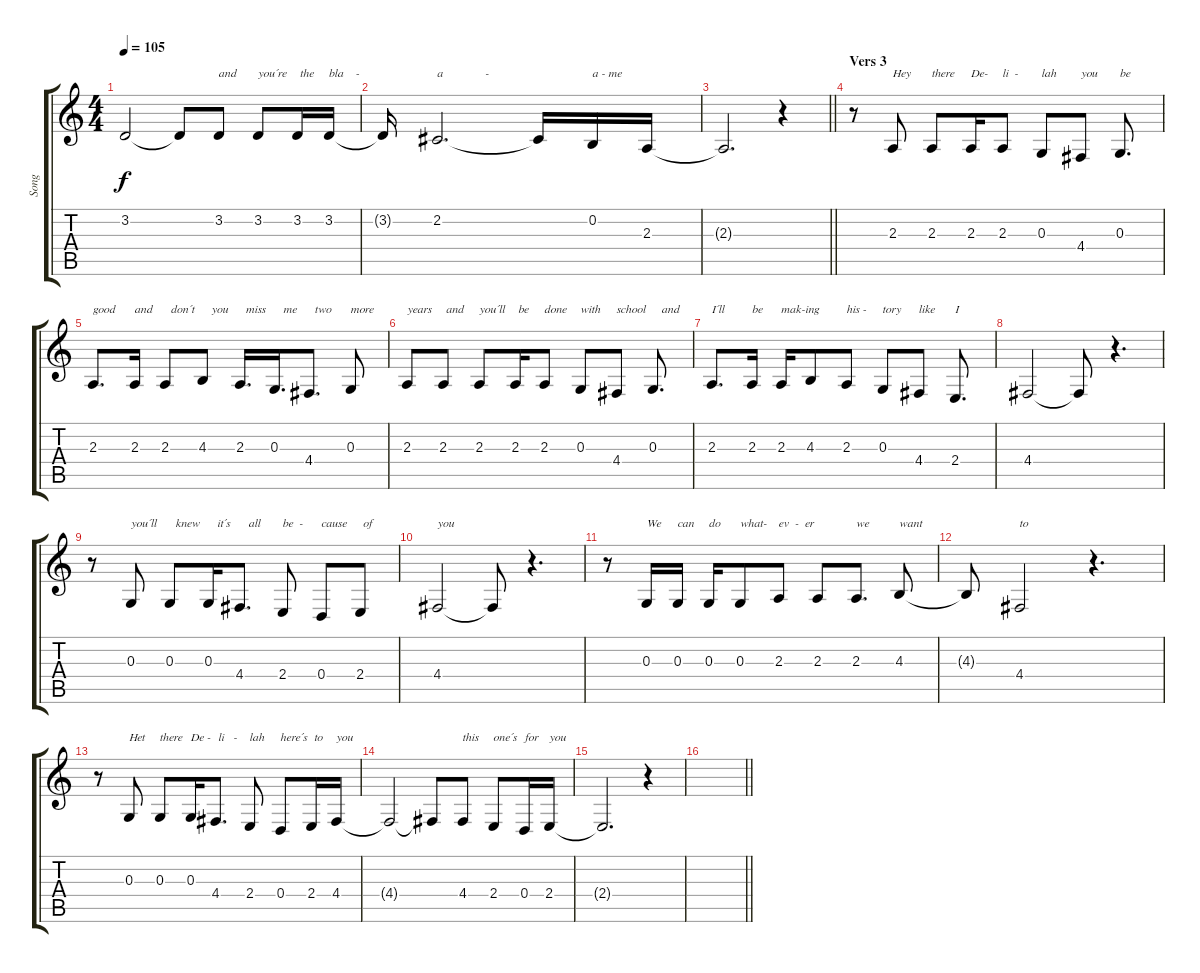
\track ("Song" "Song") {instrument viola}
\staff {score tabs}
\tuning (E4 B3 G3 D3 A2 E2) {hide}
\ts (4 4)
\tempo 105
\clef g2
\ks c
3.2{t}.2{dy f} 3.2{t}.8 3.2.8{txt "and "} 3.2.8{txt "you´re"} 3.2.16{txt " the"} 3.2.16{txt "bla    -"} |
3.2{t}.16 2.2.2{d txt "a              -"} 2.2{t}.16 0.2.16{txt "a - me"} 2.3.16 |
\barLineRight lightlight
2.3{t}.2{d} r.4 |
\section ("" "Vers 3")
r.8 2.3.8{txt "Hey"} 2.3.8{txt "there"} 2.3.16{txt "De-"} 2.3.8{txt "li  -"} 0.3.8{txt "lah"} 4.4.8{txt "you"} 0.3.8{d txt "be"} |
2.3.8{d txt "good"} 2.3.16{txt "and"} 2.3.8{txt "  don´t"} 4.3.8{txt "   you"} 2.3.16{d txt "  miss"} 0.3.16{d txt "   me"} 4.4.8{d txt "  two"} 0.3.8{txt "more"} |
2.3.8{txt "years"} 2.3.8{txt " and"} 2.3.8{txt "you´ll"} 2.3.16{txt " be"} 2.3.8{txt "done"} 0.3.8{txt "with"} 4.4.8{txt "school"} 0.3.8{d txt "   and"} |
2.3.8{d txt "I´ll"} 2.3.16{txt "be"} 2.3.16{txt "mak-ing"} 4.3.8 2.3.8{txt "his -"} 0.3.8{txt "tory"} 4.4.8{txt "like"} 2.4.8{d txt "I"} |
4.4.2 4.4{t}.8 r.4{d} |
r.8 0.3.8{txt "you´ll"} 0.3.8{txt "  knew"} 0.3.16{txt "   it´s"} 4.4.8{d txt "   all"} 2.4.8{txt "be  -"} 0.4.8{txt "cause"} 2.4.8{txt " of"} |
4.4.2{txt "you"} 4.4{t}.8 r.4{d} |
r.8 0.3.16{txt "We"} 0.3.16{txt "can"} 0.3.16{txt "do"} 0.3.8{txt "what-"} 2.3.8{txt "ev  -  er"} 2.3.8 2.3.8{d txt "we"} 4.3.8{txt "want"} |
4.3{t}.8 4.4.2{txt "to"} r.4{d} |
r.8 0.3.8{txt "Het"} 0.3.8{txt "there"} 0.3.16{txt "De -"} 4.4.8{d txt " li   -"} 2.4.8{txt "lah"} 0.4.8{txt "here´s"} 2.4.16{txt " to"} 4.4.16{txt "you"} |
4.4{t}.2 4.4{t}.8 4.4.8{txt "this"} 2.4.8{txt "one´s"} 0.4.16{txt "for"} 2.4.16{txt "you"} |
2.4{t}.2{d} r.4 |
\barLineRight lightlight
